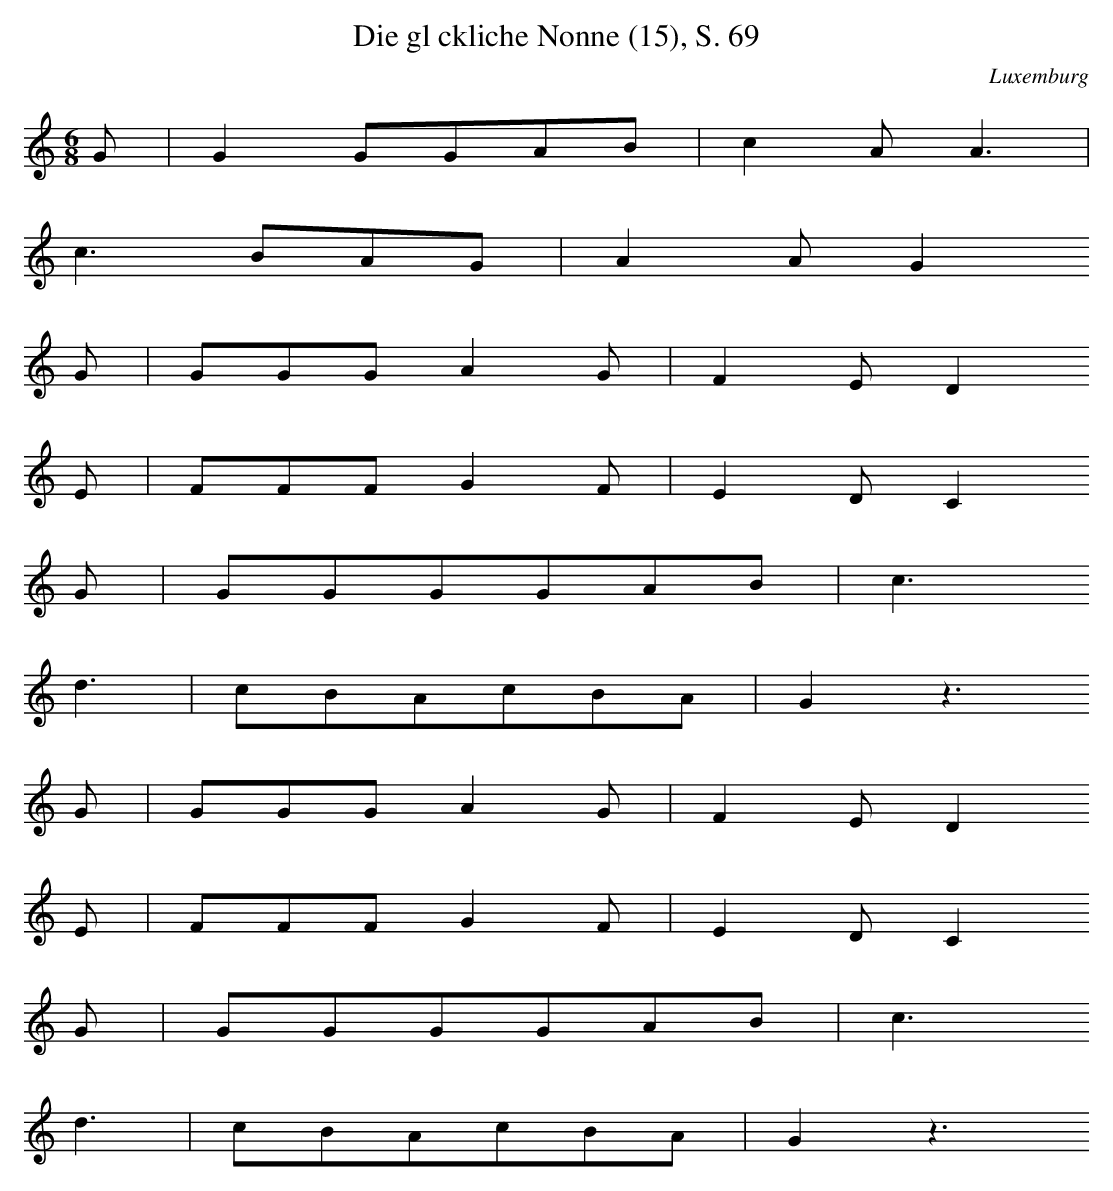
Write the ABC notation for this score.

X:1
T: Die glckliche Nonne (15), S. 69
O: Luxemburg
M: 6/8
L: 1/8
K: C
G | G2GGAB | c2AA3 |
c3BAG | A2AG2
G | GGGA2G | F2ED2
E | FFFG2F | E2DC2
G | GGGGAB | c3
d3 | cBAcBA | G2z3
G | GGGA2G | F2ED2
E | FFFG2F | E2DC2
G | GGGGAB | c3
d3 | cBAcBA | G2z3
